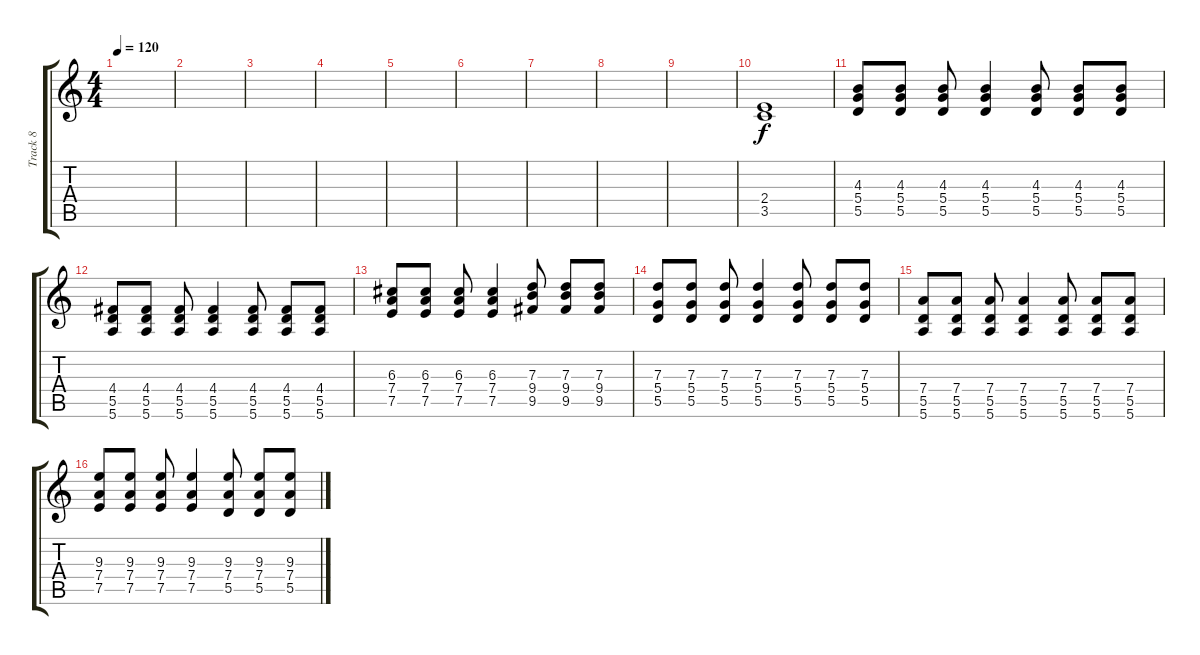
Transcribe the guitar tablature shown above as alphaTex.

\track ("Track 8" "Track 8") {instrument overdrivenguitar}
\staff {score tabs}
\tuning (E4 B3 G3 D3 A2 E2) {hide}
\ts (4 4)
\tempo 120
\clef g2
\ks c
|
|
|
|
|
|
|
|
|
(2.4 3.5).1 |
(4.3 5.4 5.5).8 (4.3 5.4 5.5).8 (4.3 5.4 5.5).8 (4.3 5.4 5.5).4 (4.3 5.4 5.5).8 (4.3 5.4 5.5).8 (4.3 5.4 5.5).8 |
(4.4 5.5 5.6).8 (4.4 5.5 5.6).8 (4.4 5.5 5.6).8 (4.4 5.5 5.6).4 (4.4 5.5 5.6).8 (4.4 5.5 5.6).8 (4.4 5.5 5.6).8 |
(6.3 7.4 7.5).8 (6.3 7.4 7.5).8 (6.3 7.4 7.5).8 (6.3 7.4 7.5).4 (7.3 9.4 9.5).8 (7.3 9.4 9.5).8 (7.3 9.4 9.5).8 |
(7.3 5.4 5.5).8 (7.3 5.4 5.5).8 (7.3 5.4 5.5).8 (7.3 5.4 5.5).4 (7.3 5.4 5.5).8 (7.3 5.4 5.5).8 (7.3 5.4 5.5).8 |
(7.4 5.5 5.6).8 (7.4 5.5 5.6).8 (7.4 5.5 5.6).8 (7.4 5.5 5.6).4 (7.4 5.5 5.6).8 (7.4 5.5 5.6).8 (7.4 5.5 5.6).8 |
(9.3 7.4 7.5).8 (9.3 7.4 7.5).8 (9.3 7.4 7.5).8 (9.3 7.4 7.5).4 (9.3 7.4 5.5).8 (9.3 7.4 5.5).8 (9.3 7.4 5.5).8
